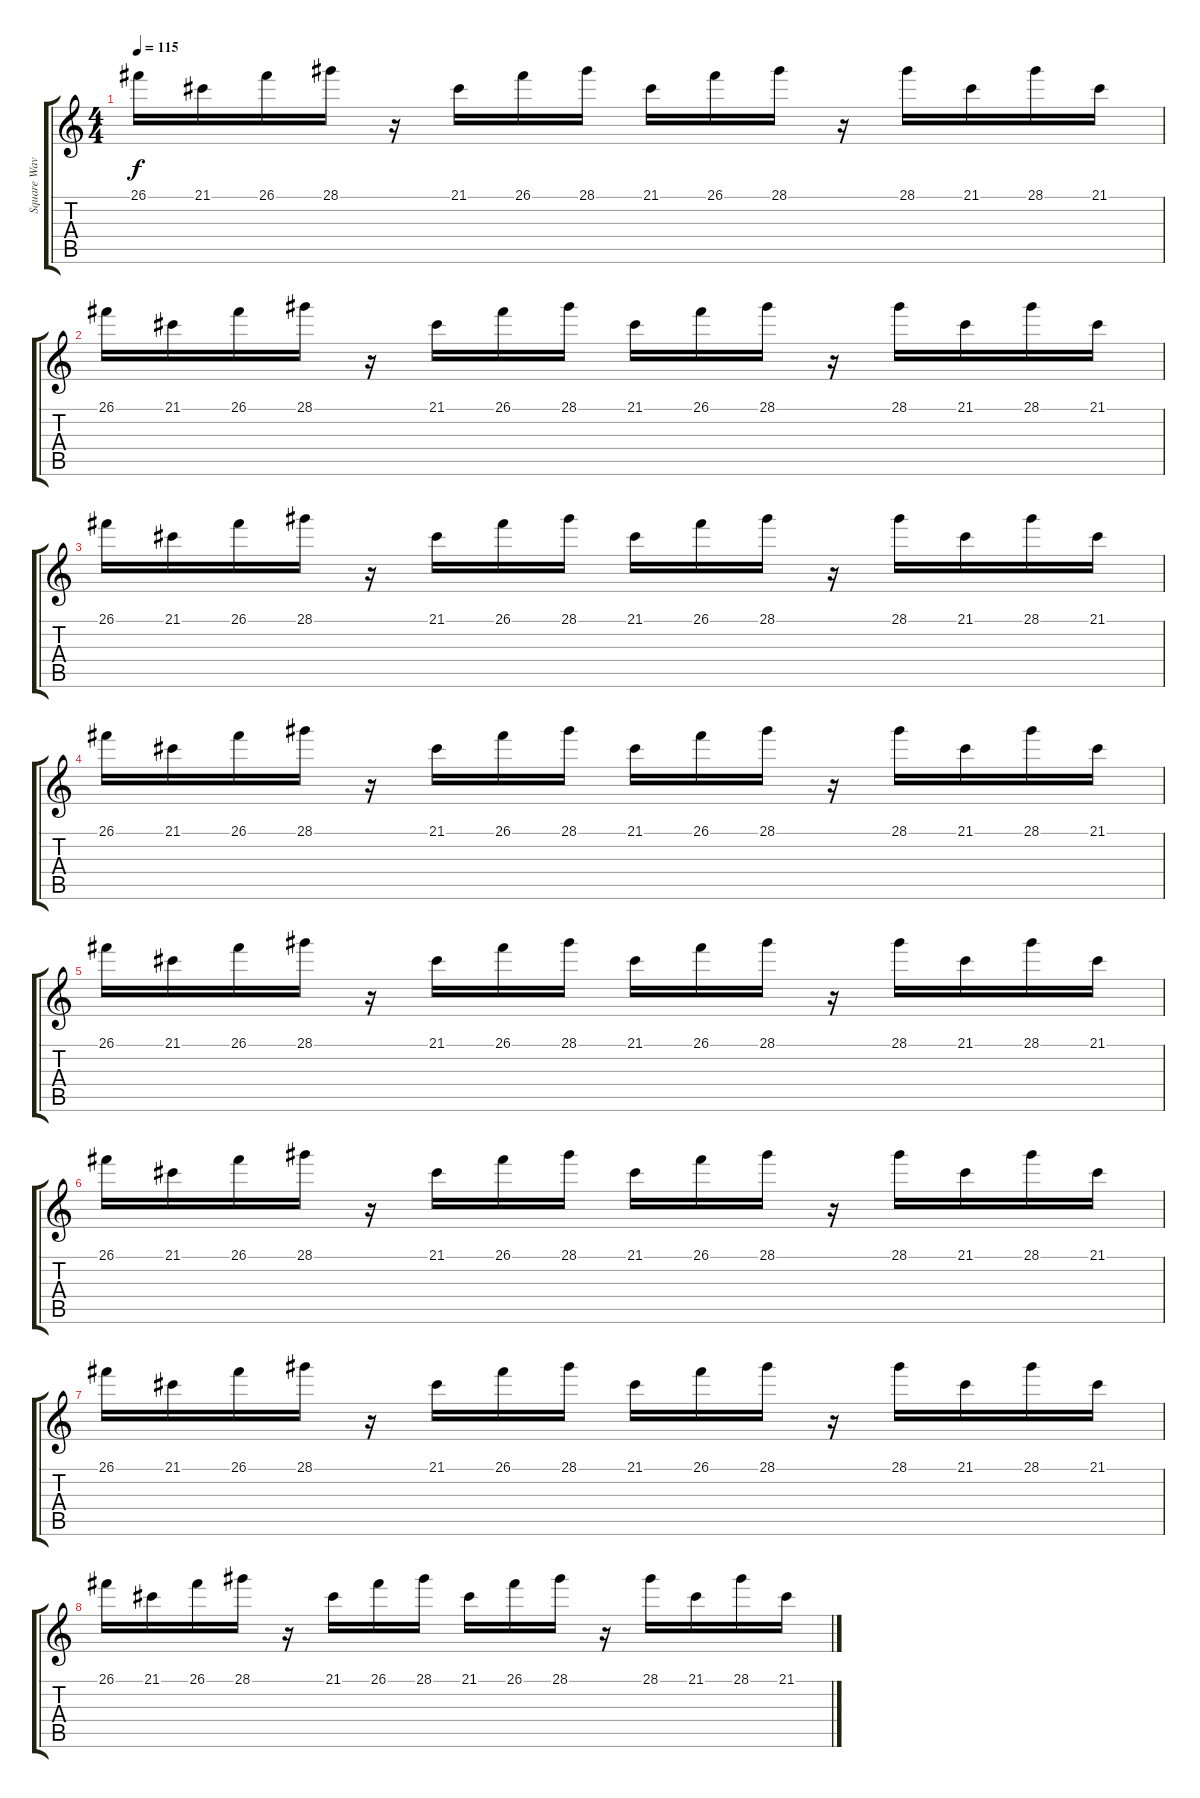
\track ("Square Wave (echo)" "Square Wav") {instrument lead1square}
\staff {score tabs}
\tuning (E4 B3 G3 D3 A2 E2) {hide}
\ts (4 4)
\tempo 115
\clef g2
\ks c
26.1.16{dy f} 21.1.16 26.1.16 28.1.16 r.16 21.1.16 26.1.16 28.1.16 21.1.16 26.1.16 28.1.16 r.16 28.1.16 21.1.16 28.1.16 21.1.16 |
26.1.16 21.1.16 26.1.16 28.1.16 r.16 21.1.16 26.1.16 28.1.16 21.1.16 26.1.16 28.1.16 r.16 28.1.16 21.1.16 28.1.16 21.1.16 |
26.1.16 21.1.16 26.1.16 28.1.16 r.16 21.1.16 26.1.16 28.1.16 21.1.16 26.1.16 28.1.16 r.16 28.1.16 21.1.16 28.1.16 21.1.16 |
26.1.16 21.1.16 26.1.16 28.1.16 r.16 21.1.16 26.1.16 28.1.16 21.1.16 26.1.16 28.1.16 r.16 28.1.16 21.1.16 28.1.16 21.1.16 |
26.1.16 21.1.16 26.1.16 28.1.16 r.16 21.1.16 26.1.16 28.1.16 21.1.16 26.1.16 28.1.16 r.16 28.1.16 21.1.16 28.1.16 21.1.16 |
26.1.16 21.1.16 26.1.16 28.1.16 r.16 21.1.16 26.1.16 28.1.16 21.1.16 26.1.16 28.1.16 r.16 28.1.16 21.1.16 28.1.16 21.1.16 |
26.1.16 21.1.16 26.1.16 28.1.16 r.16 21.1.16 26.1.16 28.1.16 21.1.16 26.1.16 28.1.16 r.16 28.1.16 21.1.16 28.1.16 21.1.16 |
26.1.16 21.1.16 26.1.16 28.1.16 r.16 21.1.16 26.1.16 28.1.16 21.1.16 26.1.16 28.1.16 r.16 28.1.16 21.1.16 28.1.16 21.1.16
